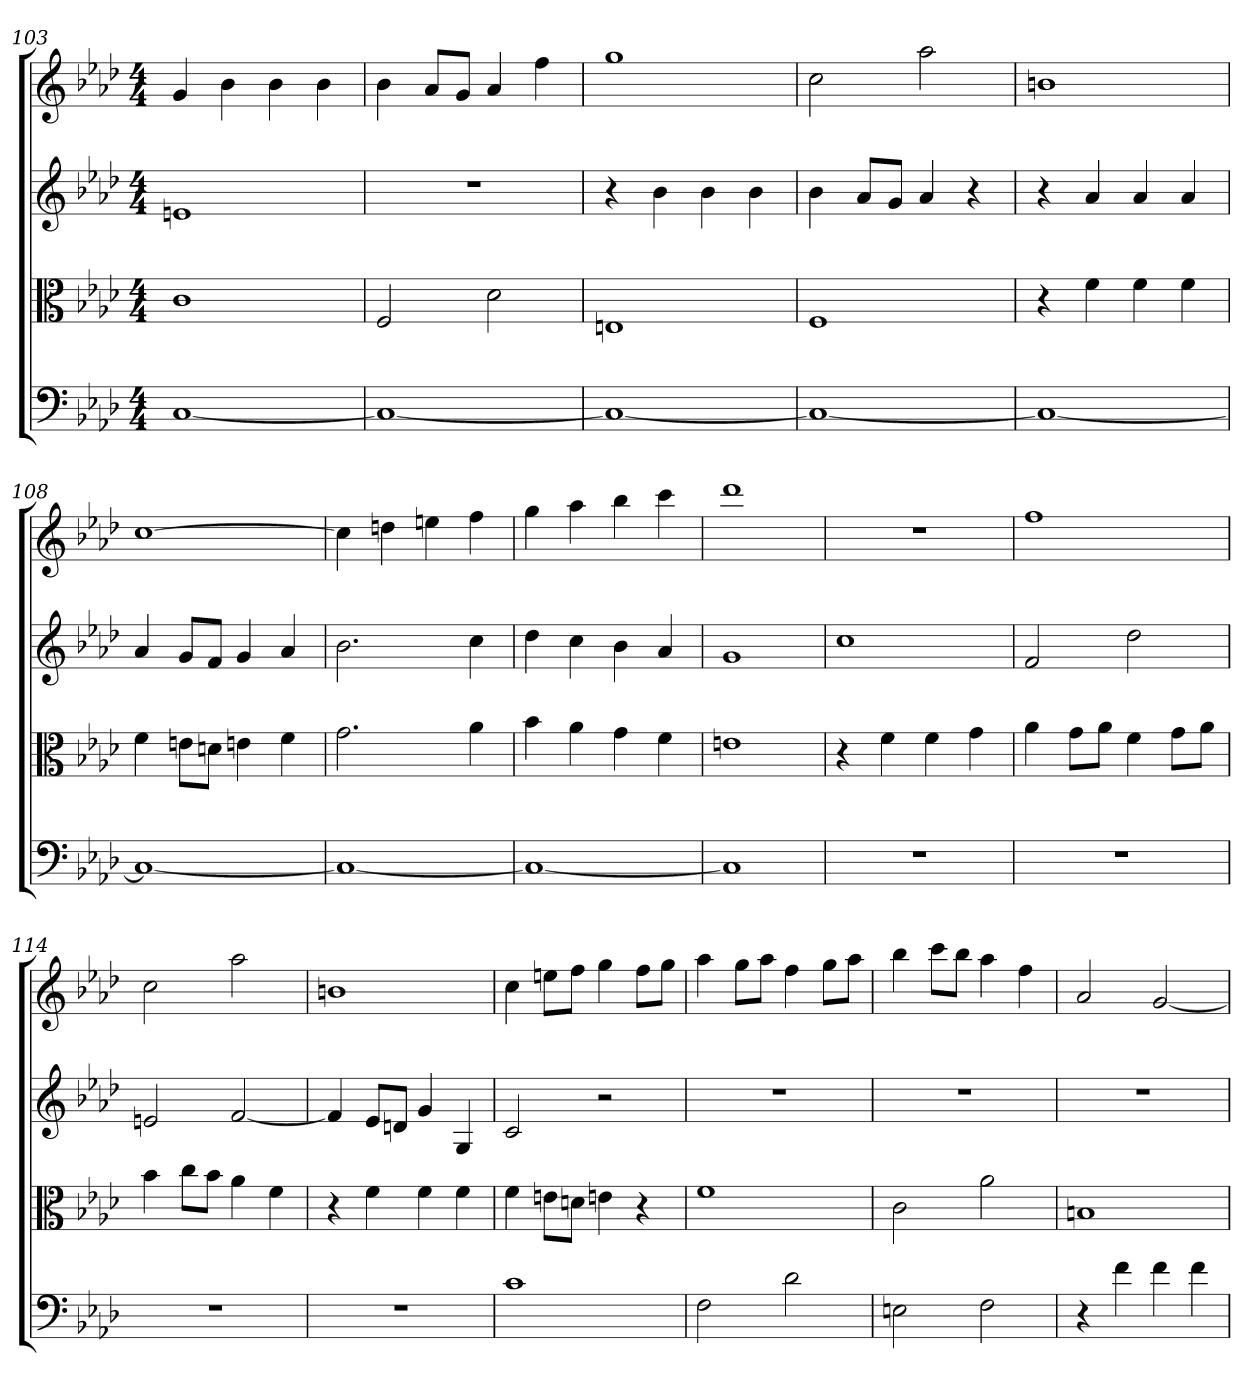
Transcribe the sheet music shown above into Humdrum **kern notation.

**kern	**kern	**kern	**kern
*part4	*part3	*part2	*part1
*staff4	*staff3	*staff2	*staff1
*clefF4	*clefC3	*clefG2	*clefG2
*k[b-e-a-d-]	*k[b-e-a-d-]	*k[b-e-a-d-]	*k[b-e-a-d-]
*M4/4	*M4/4	*M4/4	*M4/4
=103	=103	=103	=103
[1C	1c	1en	4g
.	.	.	4b-
.	.	.	4b-
.	.	.	4b-
=104	=104	=104	=104
1C_	2F	1r	4b-
.	.	.	8a-L
.	.	.	8gJ
.	2d-	.	4a-
.	.	.	4ff
=105	=105	=105	=105
1C_	1En	4r	1gg
.	.	4b-	.
.	.	4b-	.
.	.	4b-	.
=106	=106	=106	=106
1C_	1F	4b-	2cc
.	.	8a-L	.
.	.	8gJ	.
.	.	4a-	2aa-
.	.	4r	.
=107	=107	=107	=107
1C_	4r	4r	1bn
.	4f	4a-	.
.	4f	4a-	.
.	4f	4a-	.
=108	=108	=108	=108
1C_	4f	4a-	[1cc
.	8enL	8gL	.
.	8dnJ	8fJ	.
.	4en	4g	.
.	4f	4a-	.
=109	=109	=109	=109
1C_	2.g	2.b-	4cc]
.	.	.	4ddn
.	.	.	4een
.	4a-	4cc	4ff
=110	=110	=110	=110
1C_	4b-	4dd-	4gg
.	4a-	4cc	4aa-
.	4g	4b-	4bb-
.	4f	4a-	4ccc
=111	=111	=111	=111
1C]	1en	1g	1ddd-
=112	=112	=112	=112
1r	4r	1cc	1r
.	4f	.	.
.	4f	.	.
.	4g	.	.
=113	=113	=113	=113
1r	4a-	2f	1ff
.	8gL	.	.
.	8a-J	.	.
.	4f	2dd-	.
.	8gL	.	.
.	8a-J	.	.
=114	=114	=114	=114
1r	4b-	2en	2cc
.	8ccL	.	.
.	8b-J	.	.
.	4a-	[2f	2aa-
.	4f	.	.
=115	=115	=115	=115
1r	4r	4f]	1bn
.	4f	8e-L	.
.	.	8dnJ	.
.	4f	4g	.
.	4f	4G	.
=116	=116	=116	=116
1c	4f	2c	4cc
.	8enL	.	8eenL
.	8dnJ	.	8ffJ
.	4en	2r	4gg
.	4r	.	8ffL
.	.	.	8ggJ
=117	=117	=117	=117
2F	1f	1r	4aa-
.	.	.	8ggL
.	.	.	8aa-J
2d-	.	.	4ff
.	.	.	8ggL
.	.	.	8aa-J
=118	=118	=118	=118
2En	2c	1r	4bb-
.	.	.	8cccL
.	.	.	8bb-J
2F	2a-	.	4aa-
.	.	.	4ff
=119	=119	=119	=119
4r	1Bn	1r	2a-
4f	.	.	.
4f	.	.	[2g
4f	.	.	.
=	=	=	=
*-	*-	*-	*-
